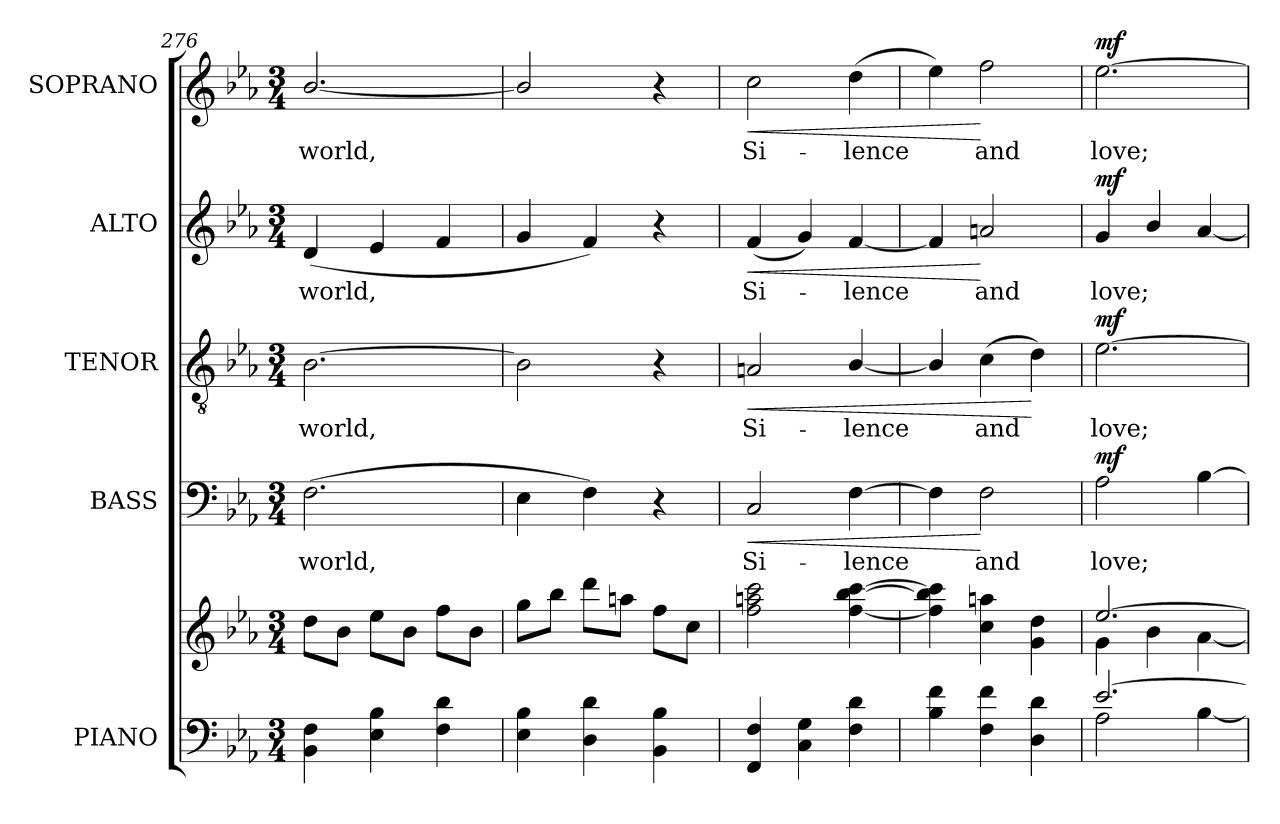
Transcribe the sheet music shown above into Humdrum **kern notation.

**kern	**kern	**kern	**text	**dynam	**kern	**text	**dynam	**kern	**text	**dynam	**kern	**text	**dynam
*part5	*part5	*part4	*part4	*part4	*part3	*part3	*part3	*part2	*part2	*part2	*part1	*part1	*part1
*staff6	*staff5	*staff4	*staff4	*staff4	*staff3	*staff3	*staff3	*staff2	*staff2	*staff2	*staff1	*staff1	*staff1
*I"PIANO	*	*I"BASS	*	*	*I"TENOR	*	*	*I"ALTO	*	*	*I"SOPRANO	*	*
*I'PNO.	*	*I'B.	*	*	*I'T.	*	*	*I'A.	*	*	*I'S.	*	*
*clefF4	*clefG2	*clefF4	*	*	*clefGv2	*	*	*clefG2	*	*	*clefG2	*	*
*	*	*	*	*	*ITrd7c12	*	*	*	*	*	*	*	*
*k[b-e-a-]	*k[b-e-a-]	*k[b-e-a-]	*	*	*k[b-e-a-]	*	*	*k[b-e-a-]	*	*	*k[b-e-a-]	*	*
*E-:	*E-:	*E-:	*	*	*E-:	*	*	*E-:	*	*	*E-:	*	*
*M3/4	*M3/4	*M3/4	*	*	*M3/4	*	*	*M3/4	*	*	*M3/4	*	*
=276	=276	=276	=276	=276	=276	=276	=276	=276	=276	=276	=276	=276	=276
!	!	!	!LO:LY:b:color=#000000	!	!	!	!	!	!	!	!	!	!
!	!	!	!	!	!	!LO:LY:b:color=#000000	!	!	!	!	!	!	!
!	!	!	!	!	!	!	!	!	!LO:LY:b:color=#000000	!	!	!	!
!	!	!	!	!	!	!	!	!	!	!	!	!LO:LY:b:color=#000000	!
4BB-i\ 4Fi	8ddi\L	(2.Fi\	world,	.	[2.BB-i\	world,	.	(4di/	world,	.	[2.b-i/	world,	.
.	8b-i\J	.	.	.	.	.	.	.	.	.	.	.	.
4E-i\ 4B-i	8ee-i\L	.	.	.	.	.	.	4e-i/	.	.	.	.	.
.	8b-i\J	.	.	.	.	.	.	.	.	.	.	.	.
4Fi\ 4di	8ffi\L	.	.	.	.	.	.	4fi/	.	.	.	.	.
.	8b-i\J	.	.	.	.	.	.	.	.	.	.	.	.
!!LO:LB:g=z
=277	=277	=277	=277	=277	=277	=277	=277	=277	=277	=277	=277	=277	=277
4E-i\ 4B-i	8ggi\L	4E-i\	.	.	2BB-i\]	.	.	4gi/	.	.	2b-i/]	.	.
.	8bb-i\J	.	.	.	.	.	.	.	.	.	.	.	.
4Di\ 4di	8dddi\L	4Fi\)	.	.	.	.	.	4fi/)	.	.	.	.	.
.	8aani\J	.	.	.	.	.	.	.	.	.	.	.	.
4BB-i\ 4B-i	8ffi\L	4r	.	.	4r	.	.	4r	.	.	4r	.	.
.	8cci\J	.	.	.	.	.	.	.	.	.	.	.	.
=278	=278	=278	=278	=278	=278	=278	=278	=278	=278	=278	=278	=278	=278
!	!	!	!LO:LY:b:color=#000000	!LO:HP:b	!	!	!	!	!	!	!	!	!
!	!	!	!	!	!	!LO:LY:b:color=#000000	!LO:HP:b	!	!	!	!	!	!
!	!	!	!	!	!	!	!	!	!LO:LY:b:color=#000000	!LO:HP:b	!	!	!
!	!	!	!	!	!	!	!	!	!	!	!	!LO:LY:b:color=#000000	!LO:HP:b
4FFi/ 4Fi	2ffi\ 2aani 2ccci	2Ci/	Si-	<	2AAni/	Si-	<	(4fi/	Si-	<	2cci\	Si-	<
4Ci\ 4Gi	.	.	.	.	.	.	.	4gi/)	.	.	.	.	.
!	!	!	!LO:LY:b:color=#000000	!	!	!	!	!	!	!	!	!	!
!	!	!	!	!	!	!LO:LY:b:color=#000000	!	!	!	!	!	!	!
!	!	!	!	!	!	!	!	!	!LO:LY:b:color=#000000	!	!	!	!
!	!	!	!	!	!	!	!	!	!	!	!	!LO:LY:b:color=#000000	!
4Fi\ 4di	[4ffi\ [4bb-i [4ccci	[4Fi\	-lence	.	[4BB-i/	-lence	.	[4fi/	-lence	.	(4ddi\	-lence	.
=279	=279	=279	=279	=279	=279	=279	=279	=279	=279	=279	=279	=279	=279
4B-i\ 4fi	4ffi\] 4bb-i] 4ccci]	4Fi\]	.	.	4BB-i/]	.	.	4fi/]	.	.	4ee-i\)	.	.
!	!	!	!LO:LY:b:color=#000000	!	!	!	!	!	!	!	!	!	!
!	!	!	!	!	!	!LO:LY:b:color=#000000	!	!	!	!	!	!	!
!	!	!	!	!	!	!	!	!	!LO:LY:b:color=#000000	!	!	!	!
!	!	!	!	!	!	!	!	!	!	!	!	!LO:LY:b:color=#000000	!
4Fi\ 4fi	4cci\ 4aani	2Fi\	and	[	(4Ci\	and	.	2ani/	and	[	2ffi\	and	[
4Di\ 4di	4gi\ 4ddi	.	.	.	4Di\)	.	[	.	.	.	.	.	.
=280	=280	=280	=280	=280	=280	=280	=280	=280	=280	=280	=280	=280	=280
*^	*^	*	*	*	*	*	*	*	*	*	*	*	*
!	!	!	!	!	!LO:LY:b:color=#000000	!	!	!	!	!	!	!	!	!	!
!	!	!	!	!	!	!	!	!LO:LY:b:color=#000000	!	!	!	!	!	!	!
!	!	!	!	!	!	!	!	!	!	!	!LO:LY:b:color=#000000	!	!	!	!
!	!	!	!	!	!	!	!	!	!	!	!	!	!	!LO:LY:b:color=#000000	!
[2.e-i/	2A-i\	[2.ee-i/	4gi\	2A-i\	love;	mf	[2.E-i\	love;	mf	4gi/	love;	mf	[2.ee-i\	love;	mf
.	.	.	4b-i\	.	.	.	.	.	.	4b-i/	.	.	.	.	.
.	[4B-i\	.	[4a-i\	[4B-i\	.	.	.	.	.	[4a-i/	.	.	.	.	.
*v	*v	*	*	*	*	*	*	*	*	*	*	*	*	*	*
*	*v	*v	*	*	*	*	*	*	*	*	*	*	*	*
=	=	=	=	=	=	=	=	=	=	=	=	=	=
*-	*-	*-	*-	*-	*-	*-	*-	*-	*-	*-	*-	*-	*-
